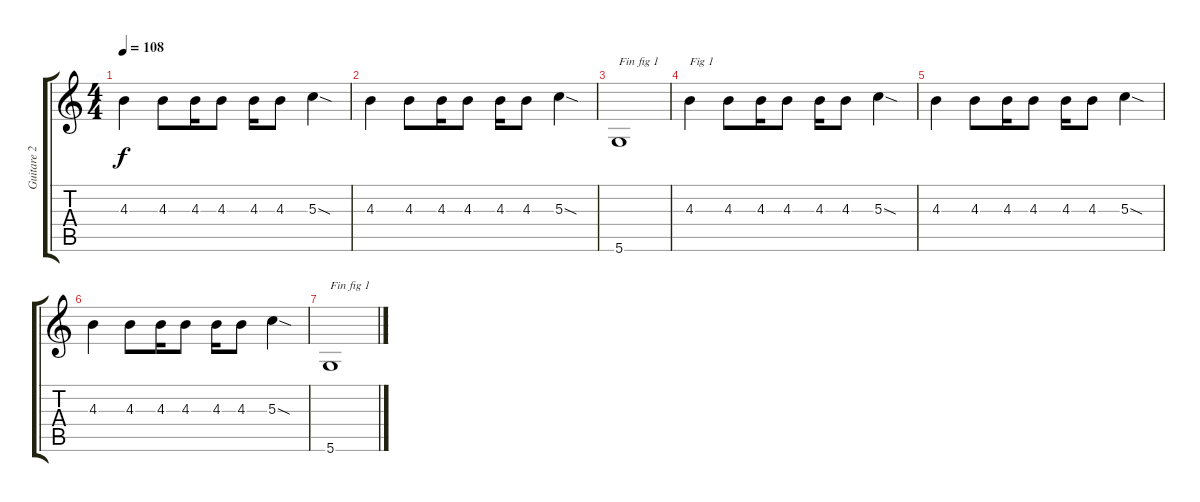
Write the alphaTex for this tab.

\track ("Guitare 2 Dr-D" "Guitare 2 ") {instrument distortionguitar}
\staff {score tabs}
\tuning (E4 B3 G3 D3 A2 D2) {hide}
\ts (4 4)
\tempo 108
\clef g2
\ks c
4.3.4{dy f} 4.3.8 4.3.16 4.3.8 4.3.16 4.3.8 5.3{sod}.4 |
4.3.4 4.3.8 4.3.16 4.3.8 4.3.16 4.3.8 5.3{sod}.4 |
5.6.1{txt "Fin fig 1"} |
4.3.4{txt "Fig 1"} 4.3.8 4.3.16 4.3.8 4.3.16 4.3.8 5.3{sod}.4 |
4.3.4 4.3.8 4.3.16 4.3.8 4.3.16 4.3.8 5.3{sod}.4 |
4.3.4 4.3.8 4.3.16 4.3.8 4.3.16 4.3.8 5.3{sod}.4 |
5.6.1{txt "Fin fig 1"}
